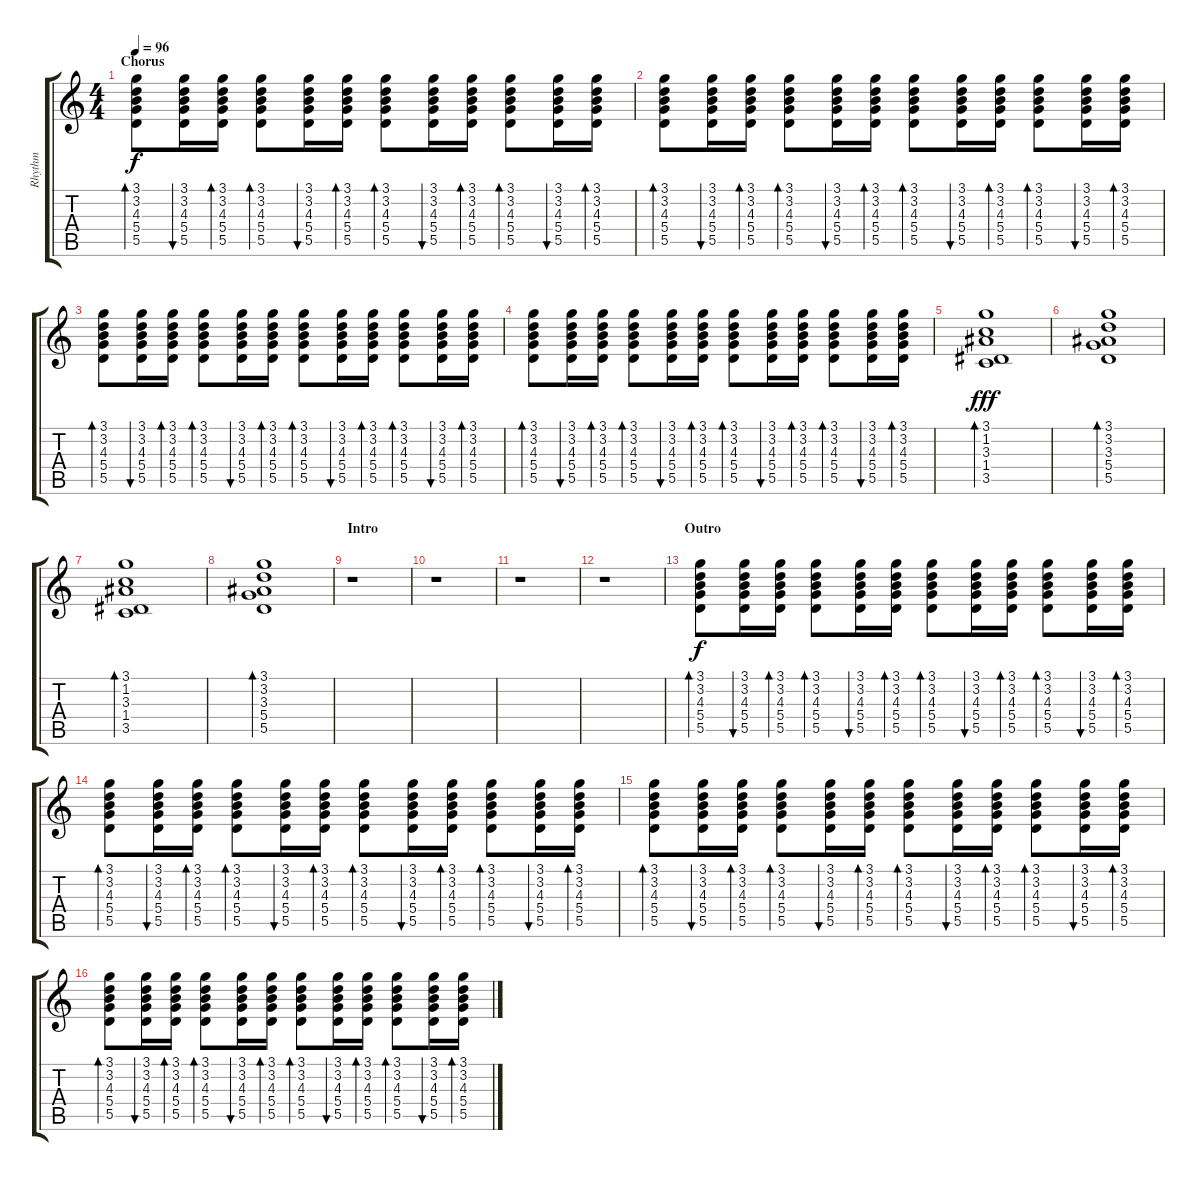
\track ("Rhythm" "Rhythm") {instrument electricguitarclean}
\staff {score tabs}
\tuning (E4 B3 G3 D3 A2 E2) {hide}
\ts (4 4)
\section ("" "Chorus")
\tempo 96
\clef g2
\ks c
(3.1 3.2 4.3 5.4 5.5).8{bd 60 dy f} (3.1 3.2 4.3 5.4 5.5).16{bu 60} (3.1 3.2 4.3 5.4 5.5).16{bd 60} (3.1 3.2 4.3 5.4 5.5).8{bd 60} (3.1 3.2 4.3 5.4 5.5).16{bu 60} (3.1 3.2 4.3 5.4 5.5).16{bd 60} (3.1 3.2 4.3 5.4 5.5).8{bd 60} (3.1 3.2 4.3 5.4 5.5).16{bu 60} (3.1 3.2 4.3 5.4 5.5).16{bd 60} (3.1 3.2 4.3 5.4 5.5).8{bd 60} (3.1 3.2 4.3 5.4 5.5).16{bu 60} (3.1 3.2 4.3 5.4 5.5).16{bd 60} |
(3.1 3.2 4.3 5.4 5.5).8{bd 60} (3.1 3.2 4.3 5.4 5.5).16{bu 60} (3.1 3.2 4.3 5.4 5.5).16{bd 60} (3.1 3.2 4.3 5.4 5.5).8{bd 60} (3.1 3.2 4.3 5.4 5.5).16{bu 60} (3.1 3.2 4.3 5.4 5.5).16{bd 60} (3.1 3.2 4.3 5.4 5.5).8{bd 60} (3.1 3.2 4.3 5.4 5.5).16{bu 60} (3.1 3.2 4.3 5.4 5.5).16{bd 60} (3.1 3.2 4.3 5.4 5.5).8{bd 60} (3.1 3.2 4.3 5.4 5.5).16{bu 60} (3.1 3.2 4.3 5.4 5.5).16{bd 60} |
(3.1 3.2 4.3 5.4 5.5).8{bd 60} (3.1 3.2 4.3 5.4 5.5).16{bu 60} (3.1 3.2 4.3 5.4 5.5).16{bd 60} (3.1 3.2 4.3 5.4 5.5).8{bd 60} (3.1 3.2 4.3 5.4 5.5).16{bu 60} (3.1 3.2 4.3 5.4 5.5).16{bd 60} (3.1 3.2 4.3 5.4 5.5).8{bd 60} (3.1 3.2 4.3 5.4 5.5).16{bu 60} (3.1 3.2 4.3 5.4 5.5).16{bd 60} (3.1 3.2 4.3 5.4 5.5).8{bd 60} (3.1 3.2 4.3 5.4 5.5).16{bu 60} (3.1 3.2 4.3 5.4 5.5).16{bd 60} |
(3.1 3.2 4.3 5.4 5.5).8{bd 60} (3.1 3.2 4.3 5.4 5.5).16{bu 60} (3.1 3.2 4.3 5.4 5.5).16{bd 60} (3.1 3.2 4.3 5.4 5.5).8{bd 60} (3.1 3.2 4.3 5.4 5.5).16{bu 60} (3.1 3.2 4.3 5.4 5.5).16{bd 60} (3.1 3.2 4.3 5.4 5.5).8{bd 60} (3.1 3.2 4.3 5.4 5.5).16{bu 60} (3.1 3.2 4.3 5.4 5.5).16{bd 60} (3.1 3.2 4.3 5.4 5.5).8{bd 60} (3.1 3.2 4.3 5.4 5.5).16{bu 60} (3.1 3.2 4.3 5.4 5.5).16{bd 60} |
(3.1 1.2 3.3 1.4 3.5).1{bd 240 dy fff} |
(3.1 3.2 3.3 5.4 5.5).1{bd 240} |
(3.1 1.2 3.3 1.4 3.5).1{bd 240} |
(3.1 3.2 3.3 5.4 5.5).1{bd 240} |
\section ("" "Intro")
r.1 |
r.1 |
r.1 |
r.1 |
\section ("" "Outro")
(3.1 3.2 4.3 5.4 5.5).8{bd 60 dy f} (3.1 3.2 4.3 5.4 5.5).16{bu 60} (3.1 3.2 4.3 5.4 5.5).16{bd 60} (3.1 3.2 4.3 5.4 5.5).8{bd 60} (3.1 3.2 4.3 5.4 5.5).16{bu 60} (3.1 3.2 4.3 5.4 5.5).16{bd 60} (3.1 3.2 4.3 5.4 5.5).8{bd 60} (3.1 3.2 4.3 5.4 5.5).16{bu 60} (3.1 3.2 4.3 5.4 5.5).16{bd 60} (3.1 3.2 4.3 5.4 5.5).8{bd 60} (3.1 3.2 4.3 5.4 5.5).16{bu 60} (3.1 3.2 4.3 5.4 5.5).16{bd 60} |
(3.1 3.2 4.3 5.4 5.5).8{bd 60} (3.1 3.2 4.3 5.4 5.5).16{bu 60} (3.1 3.2 4.3 5.4 5.5).16{bd 60} (3.1 3.2 4.3 5.4 5.5).8{bd 60} (3.1 3.2 4.3 5.4 5.5).16{bu 60} (3.1 3.2 4.3 5.4 5.5).16{bd 60} (3.1 3.2 4.3 5.4 5.5).8{bd 60} (3.1 3.2 4.3 5.4 5.5).16{bu 60} (3.1 3.2 4.3 5.4 5.5).16{bd 60} (3.1 3.2 4.3 5.4 5.5).8{bd 60} (3.1 3.2 4.3 5.4 5.5).16{bu 60} (3.1 3.2 4.3 5.4 5.5).16{bd 60} |
(3.1 3.2 4.3 5.4 5.5).8{bd 60} (3.1 3.2 4.3 5.4 5.5).16{bu 60} (3.1 3.2 4.3 5.4 5.5).16{bd 60} (3.1 3.2 4.3 5.4 5.5).8{bd 60} (3.1 3.2 4.3 5.4 5.5).16{bu 60} (3.1 3.2 4.3 5.4 5.5).16{bd 60} (3.1 3.2 4.3 5.4 5.5).8{bd 60} (3.1 3.2 4.3 5.4 5.5).16{bu 60} (3.1 3.2 4.3 5.4 5.5).16{bd 60} (3.1 3.2 4.3 5.4 5.5).8{bd 60} (3.1 3.2 4.3 5.4 5.5).16{bu 60} (3.1 3.2 4.3 5.4 5.5).16{bd 60} |
(3.1 3.2 4.3 5.4 5.5).8{bd 60} (3.1 3.2 4.3 5.4 5.5).16{bu 60} (3.1 3.2 4.3 5.4 5.5).16{bd 60} (3.1 3.2 4.3 5.4 5.5).8{bd 60} (3.1 3.2 4.3 5.4 5.5).16{bu 60} (3.1 3.2 4.3 5.4 5.5).16{bd 60} (3.1 3.2 4.3 5.4 5.5).8{bd 60} (3.1 3.2 4.3 5.4 5.5).16{bu 60} (3.1 3.2 4.3 5.4 5.5).16{bd 60} (3.1 3.2 4.3 5.4 5.5).8{bd 60} (3.1 3.2 4.3 5.4 5.5).16{bu 60} (3.1 3.2 4.3 5.4 5.5).16{bd 60}
